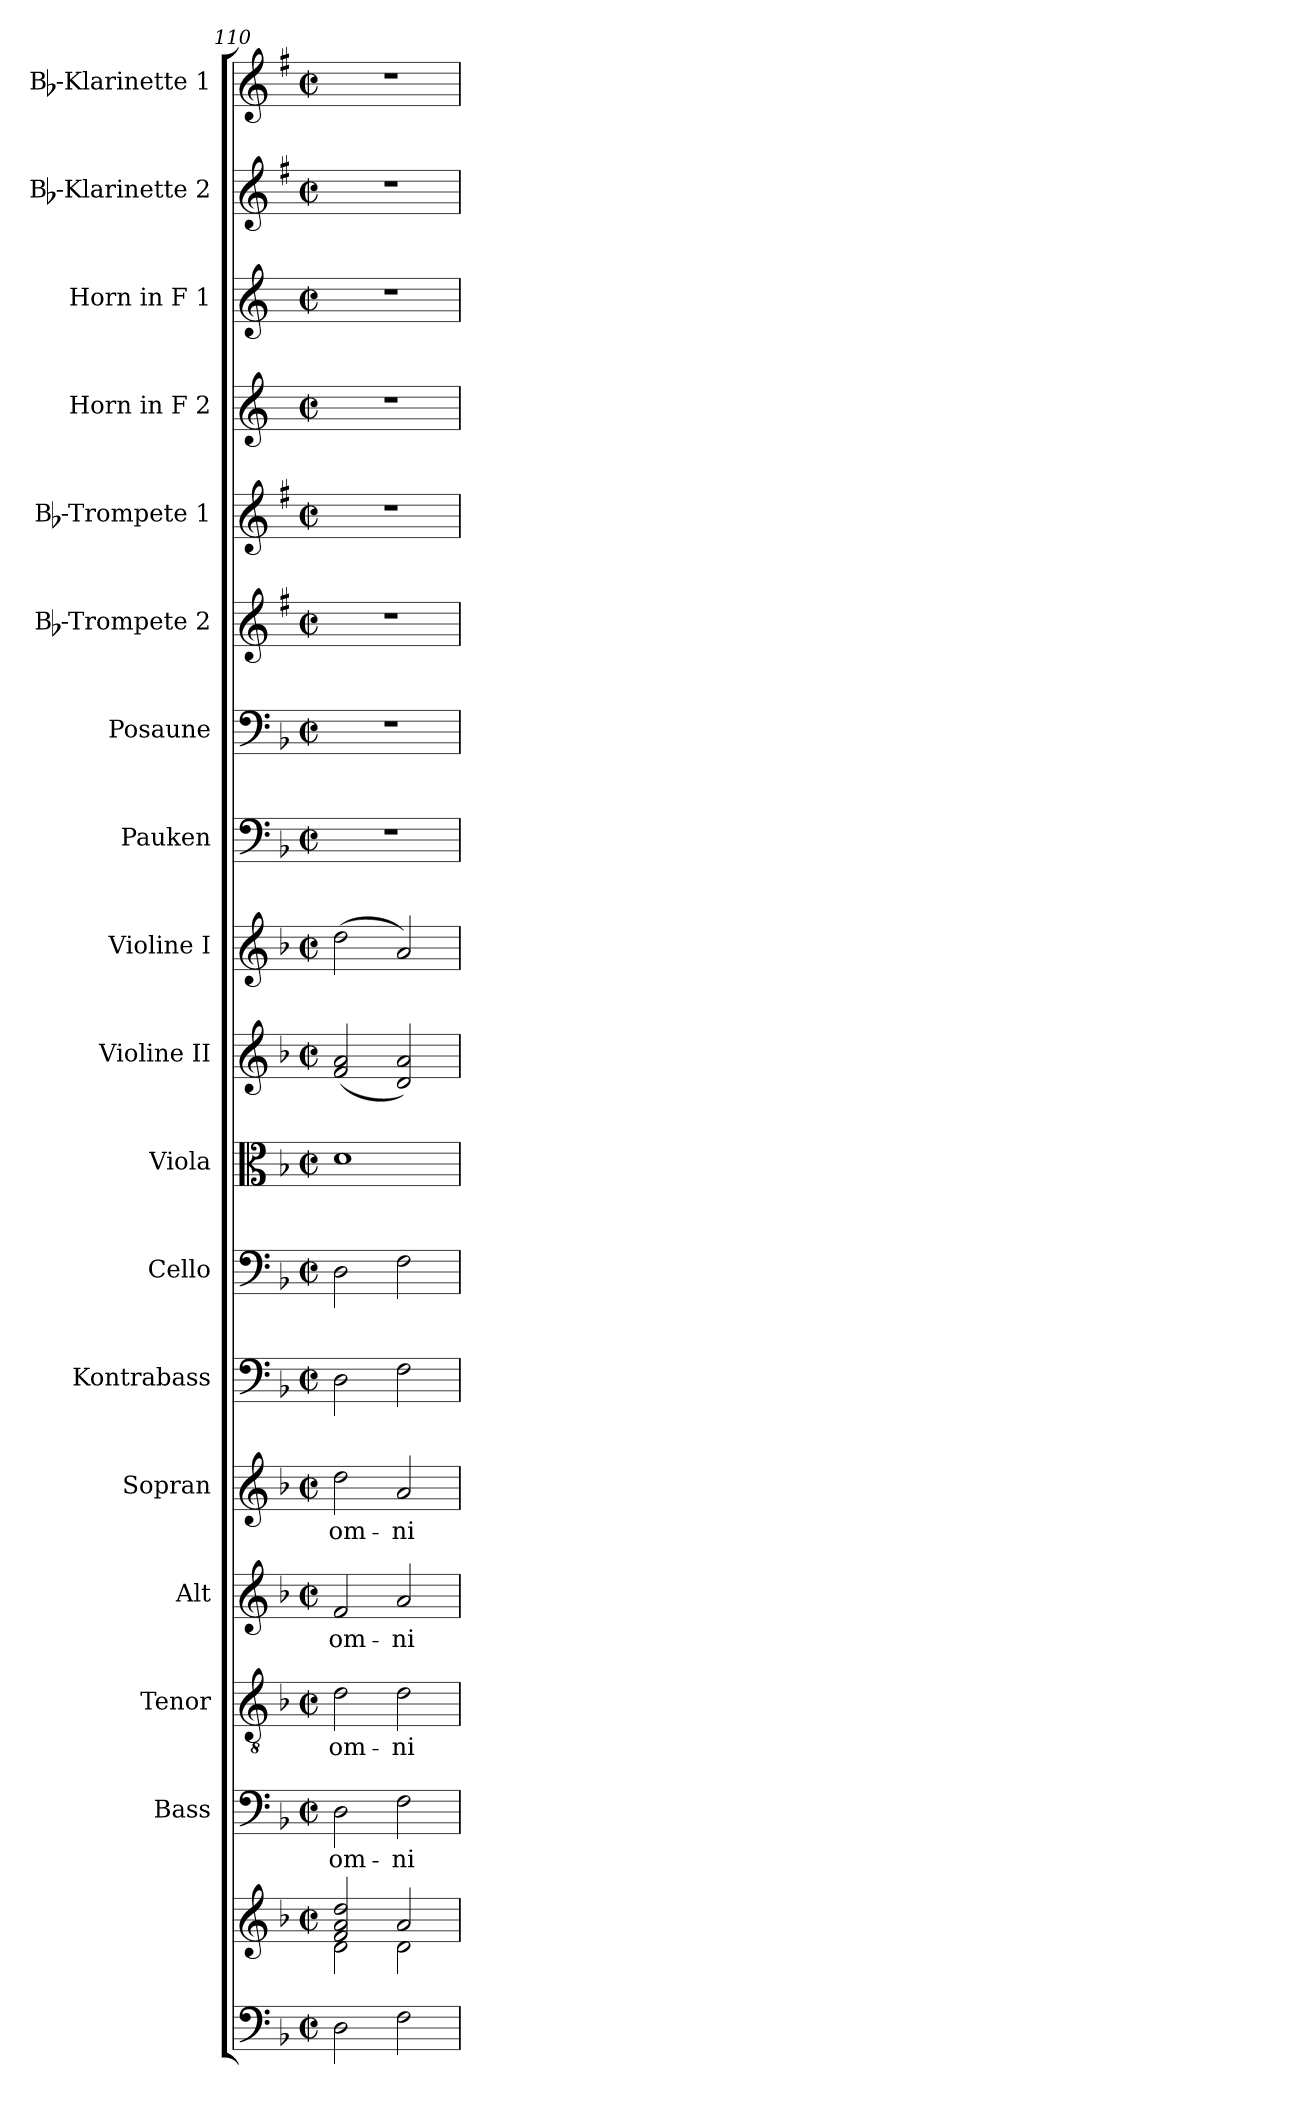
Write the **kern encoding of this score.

**kern	**kern	**kern	**text	**kern	**text	**kern	**text	**kern	**text	**kern	**kern	**kern	**kern	**kern	**kern	**kern	**kern	**kern	**kern	**kern	**kern	**kern
*part18	*part18	*part17	*part17	*part16	*part16	*part15	*part15	*part14	*part14	*part13	*part12	*part11	*part10	*part9	*part8	*part7	*part6	*part5	*part4	*part3	*part2	*part1
*staff19	*staff18	*staff17	*staff17	*staff16	*staff16	*staff15	*staff15	*staff14	*staff14	*staff13	*staff12	*staff11	*staff10	*staff9	*staff8	*staff7	*staff6	*staff5	*staff4	*staff3	*staff2	*staff1
*	*	*I"Bass	*	*I"Tenor	*	*I"Alt	*	*I"Sopran	*	*I"Kontrabass	*I"Cello	*I"Viola	*I"Violine II	*I"Violine I	*I"Pauken	*I"Posaune	*I"Bb-Trompete 2	*I"Bb-Trompete 1	*I"Horn in F 2	*I"Horn in F 1	*I"Bb-Klarinette 2	*I"Bb-Klarinette 1
*	*	*I'B.	*	*I'T.	*	*I'A.	*	*I'S.	*	*I'Kb.	*	*I'Vla.	*I'Vl. II	*I'Vl. I	*I'Pk.	*I'Pos.	*I'Bb Trp. 2	*I'Bb Trp. 1	*	*	*I'Bb Kl. 2	*I'Bb Kl. 1
*clefF4	*clefG2	*clefF4	*	*clefGv2	*	*clefG2	*	*clefG2	*	*clefF4	*clefF4	*clefC3	*clefG2	*clefG2	*clefF4	*clefF4	*clefG2	*clefG2	*clefG2	*clefG2	*clefG2	*clefG2
*	*	*	*	*	*	*	*	*	*	*ITrd7c12	*	*	*	*	*	*	*ITrd1c2	*ITrd1c2	*ITrd4c7	*ITrd4c7	*ITrd1c2	*ITrd1c2
*k[b-]	*k[b-]	*k[b-]	*	*k[b-]	*	*k[b-]	*	*k[b-]	*	*k[b-]	*k[b-]	*k[b-]	*k[b-]	*k[b-]	*k[b-]	*k[b-]	*k[b-]	*k[b-]	*k[b-]	*k[b-]	*k[b-]	*k[b-]
*F:	*F:	*F:	*	*F:	*	*F:	*	*F:	*	*F:	*F:	*F:	*F:	*F:	*F:	*F:	*F:	*F:	*F:	*F:	*F:	*F:
*M2/2	*M2/2	*M2/2	*	*M2/2	*	*M2/2	*	*M2/2	*	*M2/2	*M2/2	*M2/2	*M2/2	*M2/2	*M2/2	*M2/2	*M2/2	*M2/2	*M2/2	*M2/2	*M2/2	*M2/2
*met(c|)	*met(c|)	*met(c|)	*	*met(c|)	*	*met(c|)	*	*met(c|)	*	*met(c|)	*met(c|)	*met(c|)	*met(c|)	*met(c|)	*met(c|)	*met(c|)	*met(c|)	*met(c|)	*met(c|)	*met(c|)	*met(c|)	*met(c|)
=110	=110	=110	=110	=110	=110	=110	=110	=110	=110	=110	=110	=110	=110	=110	=110	=110	=110	=110	=110	=110	=110	=110
*	*^	*	*	*	*	*	*	*	*	*	*	*	*	*	*	*	*	*	*	*	*	*
!	!	!	!	!LO:LY:b	!	!LO:LY:b	!	!LO:LY:b	!	!LO:LY:b	!	!	!	!	!	!	!	!	!	!	!	!	!
2D\	2f/ 2a/ 2dd/	2d\	2D\	om-	2d\	om-	2f/	om-	2dd\	om-	2DD\	2D\	1d	(<2f/ 2a/	(>2dd\	1r	1r	1r	1r	1r	1r	1r	1r
!	!	!	!	!LO:LY:b	!	!LO:LY:b	!	!LO:LY:b	!	!LO:LY:b	!	!	!	!	!	!	!	!	!	!	!	!	!
2F\	2a/	2d\	2F\	-ni-	2d\	-ni-	2a/	-ni-	2a/	-ni-	2FF\	2F\	.	2d/ 2a/)	2a/)	.	.	.	.	.	.	.	.
*	*v	*v	*	*	*	*	*	*	*	*	*	*	*	*	*	*	*	*	*	*	*	*	*
=	=	=	=	=	=	=	=	=	=	=	=	=	=	=	=	=	=	=	=	=	=	=
*-	*-	*-	*-	*-	*-	*-	*-	*-	*-	*-	*-	*-	*-	*-	*-	*-	*-	*-	*-	*-	*-	*-
